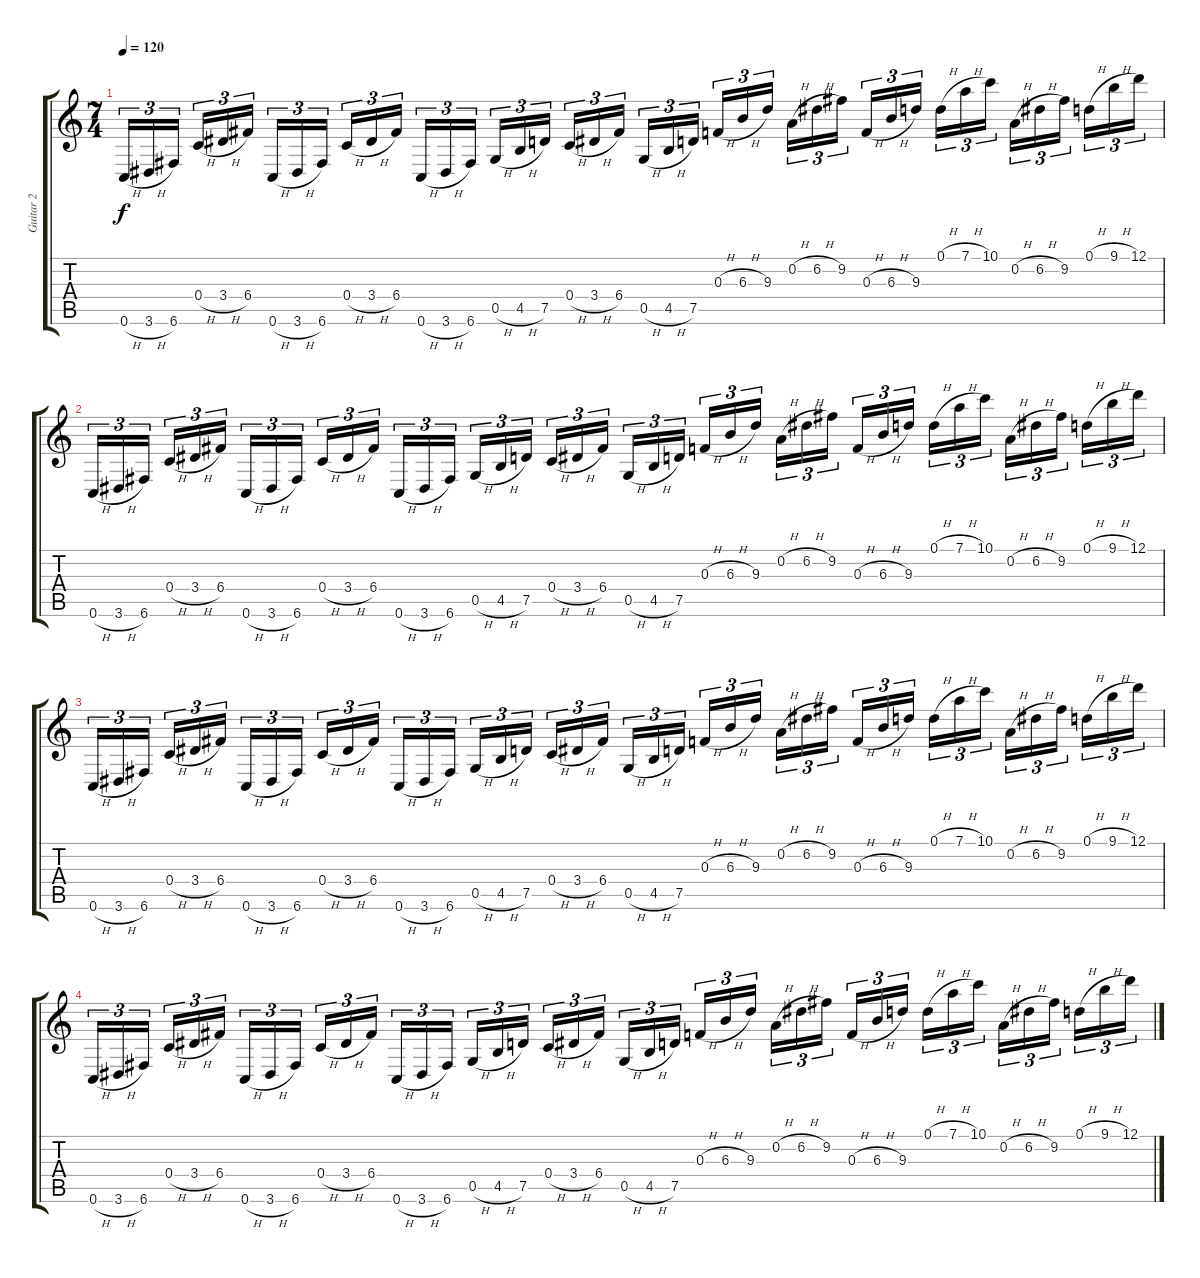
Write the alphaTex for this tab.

\track ("Guitar 2" "Guitar 2") {instrument overdrivenguitar}
\staff {score tabs}
\tuning (D4 A3 F3 C3 G2 C2) {hide}
\ts (7 4)
\tempo 120
\clef g2
\ks c
0.6{h}.16{tu (3 2) dy f} 3.6{h}.16{tu (3 2)} 6.6.16{tu (3 2) beam splitsecondary} 0.4{h}.16{tu (3 2)} 3.4{h}.16{tu (3 2)} 6.4.16{tu (3 2)} 0.6{h}.16{tu (3 2)} 3.6{h}.16{tu (3 2)} 6.6.16{tu (3 2) beam splitsecondary} 0.4{h}.16{tu (3 2)} 3.4{h}.16{tu (3 2)} 6.4.16{tu (3 2)} 0.6{h}.16{tu (3 2)} 3.6{h}.16{tu (3 2)} 6.6.16{tu (3 2) beam splitsecondary} 0.5{h}.16{tu (3 2)} 4.5{h}.16{tu (3 2)} 7.5.16{tu (3 2)} 0.4{h}.16{tu (3 2)} 3.4{h}.16{tu (3 2)} 6.4.16{tu (3 2) beam splitsecondary} 0.5{h}.16{tu (3 2)} 4.5{h}.16{tu (3 2)} 7.5.16{tu (3 2)} 0.3{h}.16{tu (3 2)} 6.3{h}.16{tu (3 2)} 9.3.16{tu (3 2) beam splitsecondary} 0.2{h}.16{tu (3 2)} 6.2{h}.16{tu (3 2)} 9.2.16{tu (3 2)} 0.3{h}.16{tu (3 2)} 6.3{h}.16{tu (3 2)} 9.3.16{tu (3 2) beam splitsecondary} 0.1{h}.16{tu (3 2)} 7.1{h}.16{tu (3 2)} 10.1.16{tu (3 2)} 0.2{h}.16{tu (3 2)} 6.2{h}.16{tu (3 2)} 9.2.16{tu (3 2) beam splitsecondary} 0.1{h}.16{tu (3 2)} 9.1{h}.16{tu (3 2)} 12.1.16{tu (3 2)} |
0.6{h}.16{tu (3 2)} 3.6{h}.16{tu (3 2)} 6.6.16{tu (3 2) beam splitsecondary} 0.4{h}.16{tu (3 2)} 3.4{h}.16{tu (3 2)} 6.4.16{tu (3 2)} 0.6{h}.16{tu (3 2)} 3.6{h}.16{tu (3 2)} 6.6.16{tu (3 2) beam splitsecondary} 0.4{h}.16{tu (3 2)} 3.4{h}.16{tu (3 2)} 6.4.16{tu (3 2)} 0.6{h}.16{tu (3 2)} 3.6{h}.16{tu (3 2)} 6.6.16{tu (3 2) beam splitsecondary} 0.5{h}.16{tu (3 2)} 4.5{h}.16{tu (3 2)} 7.5.16{tu (3 2)} 0.4{h}.16{tu (3 2)} 3.4{h}.16{tu (3 2)} 6.4.16{tu (3 2) beam splitsecondary} 0.5{h}.16{tu (3 2)} 4.5{h}.16{tu (3 2)} 7.5.16{tu (3 2)} 0.3{h}.16{tu (3 2)} 6.3{h}.16{tu (3 2)} 9.3.16{tu (3 2) beam splitsecondary} 0.2{h}.16{tu (3 2)} 6.2{h}.16{tu (3 2)} 9.2.16{tu (3 2)} 0.3{h}.16{tu (3 2)} 6.3{h}.16{tu (3 2)} 9.3.16{tu (3 2) beam splitsecondary} 0.1{h}.16{tu (3 2)} 7.1{h}.16{tu (3 2)} 10.1.16{tu (3 2)} 0.2{h}.16{tu (3 2)} 6.2{h}.16{tu (3 2)} 9.2.16{tu (3 2) beam splitsecondary} 0.1{h}.16{tu (3 2)} 9.1{h}.16{tu (3 2)} 12.1.16{tu (3 2)} |
0.6{h}.16{tu (3 2)} 3.6{h}.16{tu (3 2)} 6.6.16{tu (3 2) beam splitsecondary} 0.4{h}.16{tu (3 2)} 3.4{h}.16{tu (3 2)} 6.4.16{tu (3 2)} 0.6{h}.16{tu (3 2)} 3.6{h}.16{tu (3 2)} 6.6.16{tu (3 2) beam splitsecondary} 0.4{h}.16{tu (3 2)} 3.4{h}.16{tu (3 2)} 6.4.16{tu (3 2)} 0.6{h}.16{tu (3 2)} 3.6{h}.16{tu (3 2)} 6.6.16{tu (3 2) beam splitsecondary} 0.5{h}.16{tu (3 2)} 4.5{h}.16{tu (3 2)} 7.5.16{tu (3 2)} 0.4{h}.16{tu (3 2)} 3.4{h}.16{tu (3 2)} 6.4.16{tu (3 2) beam splitsecondary} 0.5{h}.16{tu (3 2)} 4.5{h}.16{tu (3 2)} 7.5.16{tu (3 2)} 0.3{h}.16{tu (3 2)} 6.3{h}.16{tu (3 2)} 9.3.16{tu (3 2) beam splitsecondary} 0.2{h}.16{tu (3 2)} 6.2{h}.16{tu (3 2)} 9.2.16{tu (3 2)} 0.3{h}.16{tu (3 2)} 6.3{h}.16{tu (3 2)} 9.3.16{tu (3 2) beam splitsecondary} 0.1{h}.16{tu (3 2)} 7.1{h}.16{tu (3 2)} 10.1.16{tu (3 2)} 0.2{h}.16{tu (3 2)} 6.2{h}.16{tu (3 2)} 9.2.16{tu (3 2) beam splitsecondary} 0.1{h}.16{tu (3 2)} 9.1{h}.16{tu (3 2)} 12.1.16{tu (3 2)} |
0.6{h}.16{tu (3 2)} 3.6{h}.16{tu (3 2)} 6.6.16{tu (3 2) beam splitsecondary} 0.4{h}.16{tu (3 2)} 3.4{h}.16{tu (3 2)} 6.4.16{tu (3 2)} 0.6{h}.16{tu (3 2)} 3.6{h}.16{tu (3 2)} 6.6.16{tu (3 2) beam splitsecondary} 0.4{h}.16{tu (3 2)} 3.4{h}.16{tu (3 2)} 6.4.16{tu (3 2)} 0.6{h}.16{tu (3 2)} 3.6{h}.16{tu (3 2)} 6.6.16{tu (3 2) beam splitsecondary} 0.5{h}.16{tu (3 2)} 4.5{h}.16{tu (3 2)} 7.5.16{tu (3 2)} 0.4{h}.16{tu (3 2)} 3.4{h}.16{tu (3 2)} 6.4.16{tu (3 2) beam splitsecondary} 0.5{h}.16{tu (3 2)} 4.5{h}.16{tu (3 2)} 7.5.16{tu (3 2)} 0.3{h}.16{tu (3 2)} 6.3{h}.16{tu (3 2)} 9.3.16{tu (3 2) beam splitsecondary} 0.2{h}.16{tu (3 2)} 6.2{h}.16{tu (3 2)} 9.2.16{tu (3 2)} 0.3{h}.16{tu (3 2)} 6.3{h}.16{tu (3 2)} 9.3.16{tu (3 2) beam splitsecondary} 0.1{h}.16{tu (3 2)} 7.1{h}.16{tu (3 2)} 10.1.16{tu (3 2)} 0.2{h}.16{tu (3 2)} 6.2{h}.16{tu (3 2)} 9.2.16{tu (3 2) beam splitsecondary} 0.1{h}.16{tu (3 2)} 9.1{h}.16{tu (3 2)} 12.1.16{tu (3 2)}
